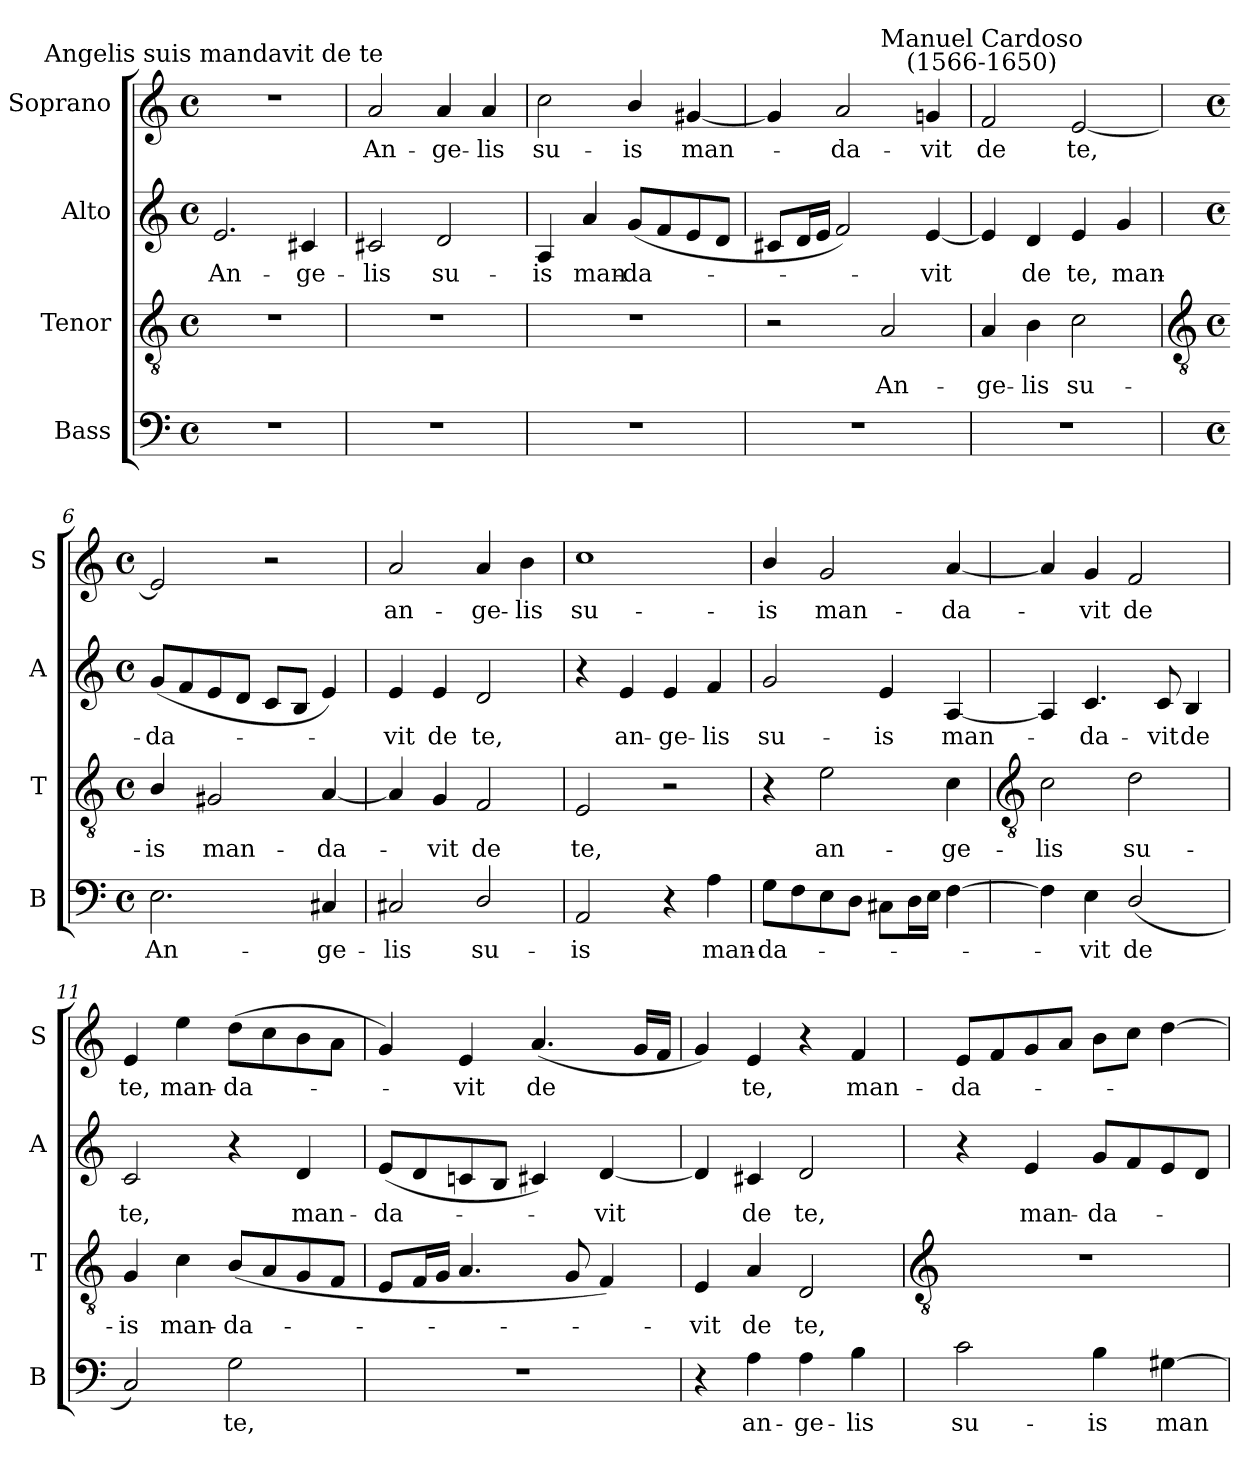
**kern	**text	**kern	**text	**kern	**text	**kern	**text
*part4	*part4	*part3	*part3	*part2	*part2	*part1	*part1
*staff4	*staff4	*staff3	*staff3	*staff2	*staff2	*staff1	*staff1
*I"Bass	*	*I"Tenor	*	*I"Alto	*	*I"Soprano	*
*I'B	*	*I'T	*	*I'A	*	*I'S	*
*clefF4	*	*clefGv2	*	*clefG2	*	*clefG2	*
*k[]	*	*k[]	*	*k[]	*	*k[]	*
*C:	*	*C:	*	*C:	*	*C:	*
*M4/4	*	*M4/4	*	*M4/4	*	*M4/4	*
*met(c)	*	*met(c)	*	*met(c)	*	*met(c)	*
=1	=1	=1	=1	=1	=1	=1	=1
!	!	!	!	!	!	!LO:TX:a:cj:t=Angelis suis mandavit de te	!
!	!	!	!	!	!LO:LY:b	!	!
1r	.	1r	.	2.e	An-	1r	.
!	!	!	!	!	!LO:LY:b	!	!
.	.	.	.	4c#X	-ge-	.	.
=2	=2	=2	=2	=2	=2	=2	=2
!	!	!	!	!	!LO:LY:b	!	!LO:LY:b
1r	.	1r	.	2c#X	-lis	2a	An-
!	!	!	!	!	!LO:LY:b	!	!LO:LY:b
.	.	.	.	2d	su-	4a	-ge-
!	!	!	!	!	!	!	!LO:LY:b
.	.	.	.	.	.	4a	-lis
=3	=3	=3	=3	=3	=3	=3	=3
!	!	!	!	!	!LO:LY:b	!	!LO:LY:b
1r	.	1r	.	4A	-is	2cc	su-
!	!	!	!	!	!LO:LY:b	!	!
.	.	.	.	4a	man-	.	.
!	!	!	!	!	!LO:LY:b	!	!LO:LY:b
.	.	.	.	(<8gL	-da-	4b/	-is
.	.	.	.	8f	.	.	.
!	!	!	!	!	!	!	!LO:LY:b
.	.	.	.	8e	.	[4g#X	man-
.	.	.	.	8dJ	.	.	.
=4	=4	=4	=4	=4	=4	=4	=4
1r	.	2r	.	8c#XL	.	4g#]	.
.	.	.	.	16dL	.	.	.
.	.	.	.	16eJJ	.	.	.
!	!	!	!	!	!	!	!LO:LY:b
.	.	.	.	2f)	.	2a	da-
!	!	!	!LO:LY:b	!	!	!	!
.	.	2A	An-	.	.	.	.
!	!	!	!	!	!LO:LY:b	!	!LO:LY:b
.	.	.	.	[4e	vit	4gn	-vit
=5	=5	=5	=5	=5	=5	=5	=5
!	!	!	!	!	!	!LO:TX:a:cj:t=Manuel Cardoso\n(1566-1650)	!
!	!	!	!LO:LY:b	!	!	!	!LO:LY:b
1r	.	4A	-ge-	4e]	.	2f	de
!	!	!	!LO:LY:b	!	!LO:LY:b	!	!
.	.	4B	-lis	4d	de	.	.
!	!	!	!LO:LY:b	!	!LO:LY:b	!	!LO:LY:b
.	.	2c	su-	4e	te,	[2e	te,
!	!	!	!	!	!LO:LY:b	!	!
.	.	.	.	4g	man-	.	.
!!LO:LB:g=z
=6	=6	=6	=6	=6	=6	=6	=6
*	*	*clefGv2	*	*	*	*	*
*M4/4	*	*M4/4	*	*M4/4	*	*M4/4	*
*met(c)	*	*met(c)	*	*met(c)	*	*met(c)	*
!	!LO:LY:b	!	!LO:LY:b	!	!LO:LY:b	!	!
2.E	An-	4B/	-is	(<8gL	-da-	2e]	.
.	.	.	.	8f	.	.	.
!	!	!	!LO:LY:b	!	!	!	!
.	.	2G#X	man-	8e	.	.	.
.	.	.	.	8dJ	.	.	.
.	.	.	.	8cL	.	2r	.
.	.	.	.	8BJ	.	.	.
!	!LO:LY:b	!	!LO:LY:b	!	!	!	!
4C#X	-ge-	[4A	-da-	4e)	.	.	.
=7	=7	=7	=7	=7	=7	=7	=7
!	!LO:LY:b	!	!	!	!LO:LY:b	!	!LO:LY:b
2C#X	-lis	4A]	.	4e	vit	2a	an-
!	!	!	!LO:LY:b	!	!LO:LY:b	!	!
.	.	4G	vit	4e	de	.	.
!	!LO:LY:b	!	!LO:LY:b	!	!LO:LY:b	!	!LO:LY:b
2D/	su-	2F	de	2d	te,	4a	-ge-
!	!	!	!	!	!	!	!LO:LY:b
.	.	.	.	.	.	4b	-lis
=8	=8	=8	=8	=8	=8	=8	=8
!	!LO:LY:b	!	!LO:LY:b	!	!	!	!LO:LY:b
2AA	-is	2E	te,	4r	.	1cc	su-
!	!	!	!	!	!LO:LY:b	!	!
.	.	.	.	4e	an-	.	.
!	!	!	!	!	!LO:LY:b	!	!
4r	.	2r	.	4e	-ge-	.	.
!	!LO:LY:b	!	!	!	!LO:LY:b	!	!
4A	man-	.	.	4f	-lis	.	.
=9	=9	=9	=9	=9	=9	=9	=9
!	!LO:LY:b	!	!	!	!LO:LY:b	!	!LO:LY:b
8GL	-da-	4r	.	2g	su-	4b/	-is
8F	.	.	.	.	.	.	.
!	!	!	!LO:LY:b	!	!	!	!LO:LY:b
8E	.	2e	an-	.	.	2g	man-
8DJ	.	.	.	.	.	.	.
!	!	!	!	!	!LO:LY:b	!	!
8C#XL	.	.	.	4e	-is	.	.
16DL	.	.	.	.	.	.	.
16EJJ	.	.	.	.	.	.	.
!	!	!	!LO:LY:b	!	!LO:LY:b	!	!LO:LY:b
[4F	.	4c	-ge-	[4A	man-	[4a	-da-
!!LO:LB:g=z
=10	=10	=10	=10	=10	=10	=10	=10
*	*	*clefGv2	*	*	*	*	*
!	!	!	!LO:LY:b	!	!	!	!
4F]	.	2c	-lis	4A]	.	4a]	.
!	!LO:LY:b	!	!	!	!LO:LY:b	!	!LO:LY:b
4E	vit	.	.	4.c	da-	4g	vit
!	!LO:LY:b	!	!LO:LY:b	!	!	!	!LO:LY:b
(<2D/	de	2d	su-	.	.	2f	de
!	!	!	!	!	!LO:LY:b	!	!
.	.	.	.	8c	-vit	.	.
!	!	!	!	!	!LO:LY:b	!	!
.	.	.	.	4B	de	.	.
=11	=11	=11	=11	=11	=11	=11	=11
!	!	!	!LO:LY:b	!	!LO:LY:b	!	!LO:LY:b
2C)	.	4G	-is	2c	te,	4e	te,
!	!	!	!LO:LY:b	!	!	!	!LO:LY:b
.	.	4c	man-	.	.	4ee	man-
!	!LO:LY:b	!	!LO:LY:b	!	!	!	!LO:LY:b
2G	te,	(<8BL	-da-	4r	.	(>8ddL	-da-
.	.	8A	.	.	.	8cc	.
!	!	!	!	!	!LO:LY:b	!	!
.	.	8G	.	4d	man-	8b	.
.	.	8FJ	.	.	.	8aJ	.
=12	=12	=12	=12	=12	=12	=12	=12
!	!	!	!	!	!LO:LY:b	!	!
1r	.	8EL	.	(<8eL	-da-	4g)	.
.	.	16FL	.	8d	.	.	.
.	.	16GJJ	.	.	.	.	.
!	!	!	!	!	!	!	!LO:LY:b
.	.	4.A	.	8cn	.	4e	vit
.	.	.	.	8BJ	.	.	.
!	!	!	!	!	!	!	!LO:LY:b
.	.	.	.	4c#X)	.	(<4.a	de
.	.	8G	.	.	.	.	.
!	!	!	!	!	!LO:LY:b	!	!
.	.	4F)	.	[4d	vit	.	.
.	.	.	.	.	.	16gLL	.
.	.	.	.	.	.	16fJJ	.
=13	=13	=13	=13	=13	=13	=13	=13
!	!	!	!LO:LY:b	!	!	!	!
4r	.	4E	vit	4d]	.	4g)	.
!	!LO:LY:b	!	!LO:LY:b	!	!LO:LY:b	!	!LO:LY:b
4A	an-	4A	de	4c#X	de	4e	te,
!	!LO:LY:b	!	!LO:LY:b	!	!LO:LY:b	!	!
4A	-ge-	2D	te,	2d	te,	4r	.
!	!LO:LY:b	!	!	!	!	!	!LO:LY:b
4B	-lis	.	.	.	.	4f	man-
!!LO:LB:g=z
=14	=14	=14	=14	=14	=14	=14	=14
*	*	*clefGv2	*	*	*	*	*
!	!LO:LY:b	!	!	!	!	!	!LO:LY:b
2c	su-	1r	.	4r	.	8eL	-da-
.	.	.	.	.	.	8f	.
!	!	!	!	!	!LO:LY:b	!	!
.	.	.	.	4e	man-	8g	.
.	.	.	.	.	.	8aJ	.
!	!LO:LY:b	!	!	!	!LO:LY:b	!	!
4B	-is	.	.	8gL	-da-	8bL	.
.	.	.	.	8f	.	8ccJ	.
!	!LO:LY:b	!	!	!	!	!	!
[4G#X	man-	.	.	8e	.	[4dd	.
.	.	.	.	8dJ	.	.	.
=	=	=	=	=	=	=	=
*-	*-	*-	*-	*-	*-	*-	*-
